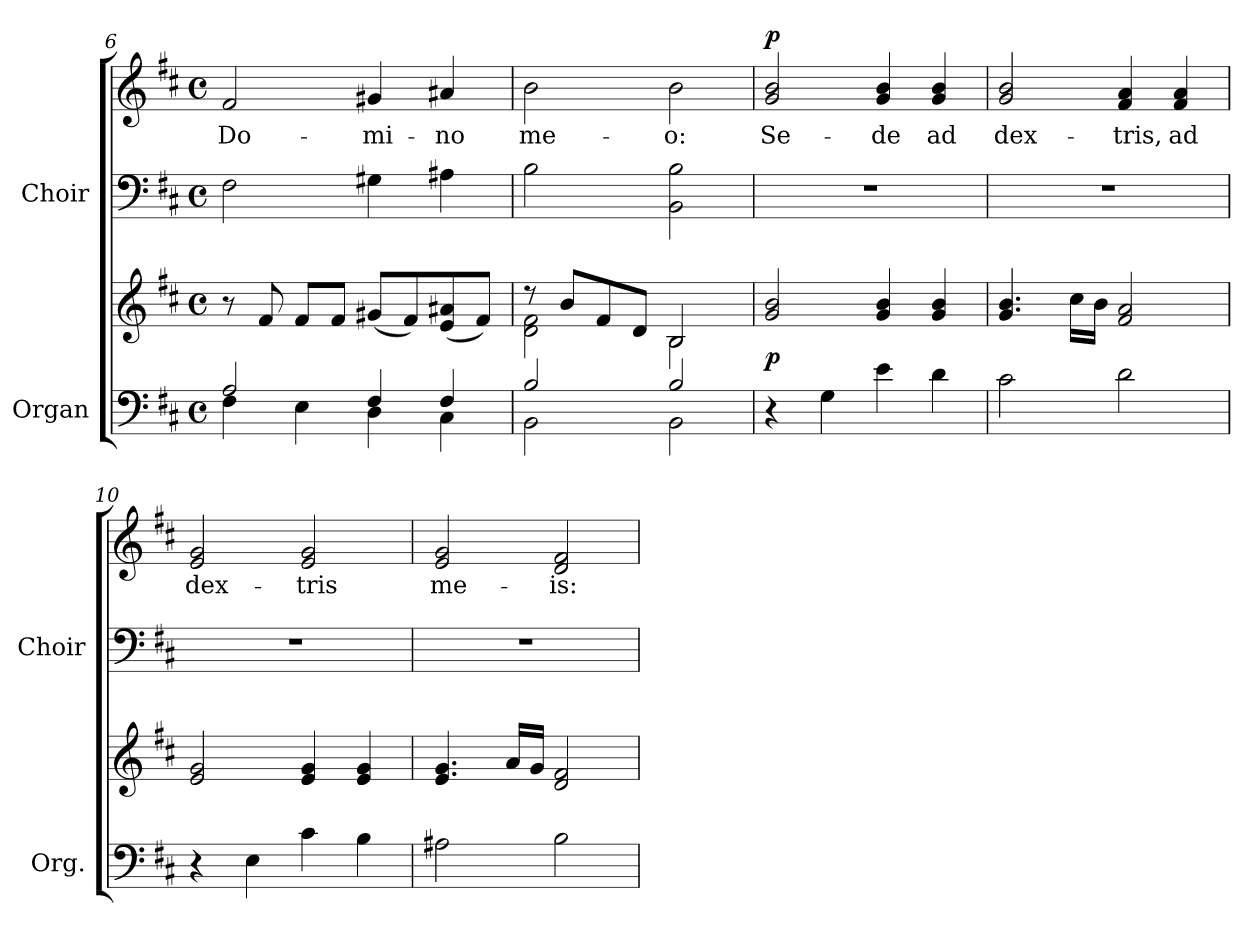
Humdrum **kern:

**kern	**kern	**dynam	**kern	**kern	**text	**dynam
*part2	*part2	*part2	*part1	*part1	*part1	*part1
*staff4	*staff3	*staff3/4	*staff2	*staff1	*staff1	*staff1/2
*I"Organ	*	*	*I"Choir	*	*	*
*I'Org.	*	*	*I'Choir	*	*	*
*clefF4	*clefG2	*	*clefF4	*clefG2	*	*
*k[f#c#]	*k[f#c#]	*	*k[f#c#]	*k[f#c#]	*	*
*D:	*D:	*	*D:	*D:	*	*
*M4/4	*M4/4	*	*M4/4	*M4/4	*	*
*met(c)	*met(c)	*	*met(c)	*met(c)	*	*
=6	=6	=6	=6	=6	=6	=6
*^	*	*	*	*	*	*
!	!	!	!	!	!	!LO:LY:b:color=#000000	!
2Ai/	4F#i\	8r	.	2F#i\	2f#i/	Do-	.
.	.	8f#i/	.	.	.	.	.
.	4Ei\	8f#i/L	.	.	.	.	.
.	.	8f#i/J	.	.	.	.	.
!	!	!	!	!	!	!LO:LY:b:color=#000000	!
4F#i/	4Di\	(8g#Xi/L	.	4G#Xi\	4g#Xi/	-mi-	.
.	.	8f#i/)	.	.	.	.	.
!	!	!	!	!	!	!LO:LY:b:color=#000000	!
4F#i/	4C#i\	(8ei/ 8a#Xi	.	4A#Xi\	4a#Xi/	-no	.
.	.	8f#i/J)	.	.	.	.	.
!!LO:LB:g=z
=7	=7	=7	=7	=7	=7	=7	=7
*	*	*^	*	*	*	*	*
!	!	!	!	!	!	!	!LO:LY:b:color=#000000	!
2Bi/	2BBi\	8r	2di\ 2f#i	.	2Bi\	2bi\	me-	.
.	.	8bi/L	.	.	.	.	.	.
.	.	8f#i/	.	.	.	.	.	.
.	.	8di/J	.	.	.	.	.	.
!	!	!	!	!	!	!	!LO:LY:b:color=#000000	!
2Bi/	2BBi\	2Bi/	2Bi\	.	2BBi\ 2Bi	2bi\	-o:	.
*v	*v	*	*	*	*	*	*	*
*	*v	*v	*	*	*	*	*
=8	=8	=8	=8	=8	=8	=8
*^	*^	*	*	*	*	*
!	!	!	!	!	!	!	!LO:LY:b:color=#000000	!
*v	*v	*	*	*	*	*	*	*
*	*v	*v	*	*	*	*	*
4r	2gi/ 2bi	p	1r	2gi/ 2bi	Se-	p
4Gi\	.	.	.	.	.	.
!	!	!	!	!	!LO:LY:b:color=#000000	!
4ei\	4gi/ 4bi	.	.	4gi/ 4bi	-de	.
!	!	!	!	!	!LO:LY:b:color=#000000	!
4di\	4gi/ 4bi	.	.	4gi/ 4bi	ad	.
=9	=9	=9	=9	=9	=9	=9
!	!	!	!	!	!LO:LY:b:color=#000000	!
2c#i\	4.gi/ 4.bi	.	1r	2gi/ 2bi	dex-	.
.	16cc#i\LL	.	.	.	.	.
.	16bi\JJ	.	.	.	.	.
!	!	!	!	!	!LO:LY:b:color=#000000	!
2di\	2f#i/ 2ai	.	.	4f#i/ 4ai	-tris,	.
!	!	!	!	!	!LO:LY:b:color=#000000	!
.	.	.	.	4f#i/ 4ai	ad	.
=10	=10	=10	=10	=10	=10	=10
!	!	!	!	!	!LO:LY:b:color=#000000	!
4r	2ei/ 2gi	.	1r	2ei/ 2gi	dex-	.
4Ei\	.	.	.	.	.	.
!	!	!	!	!	!LO:LY:b:color=#000000	!
4c#i\	4ei/ 4gi	.	.	2ei/ 2gi	-tris	.
4Bi\	4ei/ 4gi	.	.	.	.	.
=11	=11	=11	=11	=11	=11	=11
!	!	!	!	!	!LO:LY:b:color=#000000	!
2A#Xi\	4.ei/ 4.gi	.	1r	2ei/ 2gi	me-	.
.	16ai/LL	.	.	.	.	.
.	16gi/JJ	.	.	.	.	.
!	!	!	!	!	!LO:LY:b:color=#000000	!
2Bi\	2di/ 2f#i	.	.	2di/ 2f#i	-is:	.
=	=	=	=	=	=	=
*-	*-	*-	*-	*-	*-	*-
